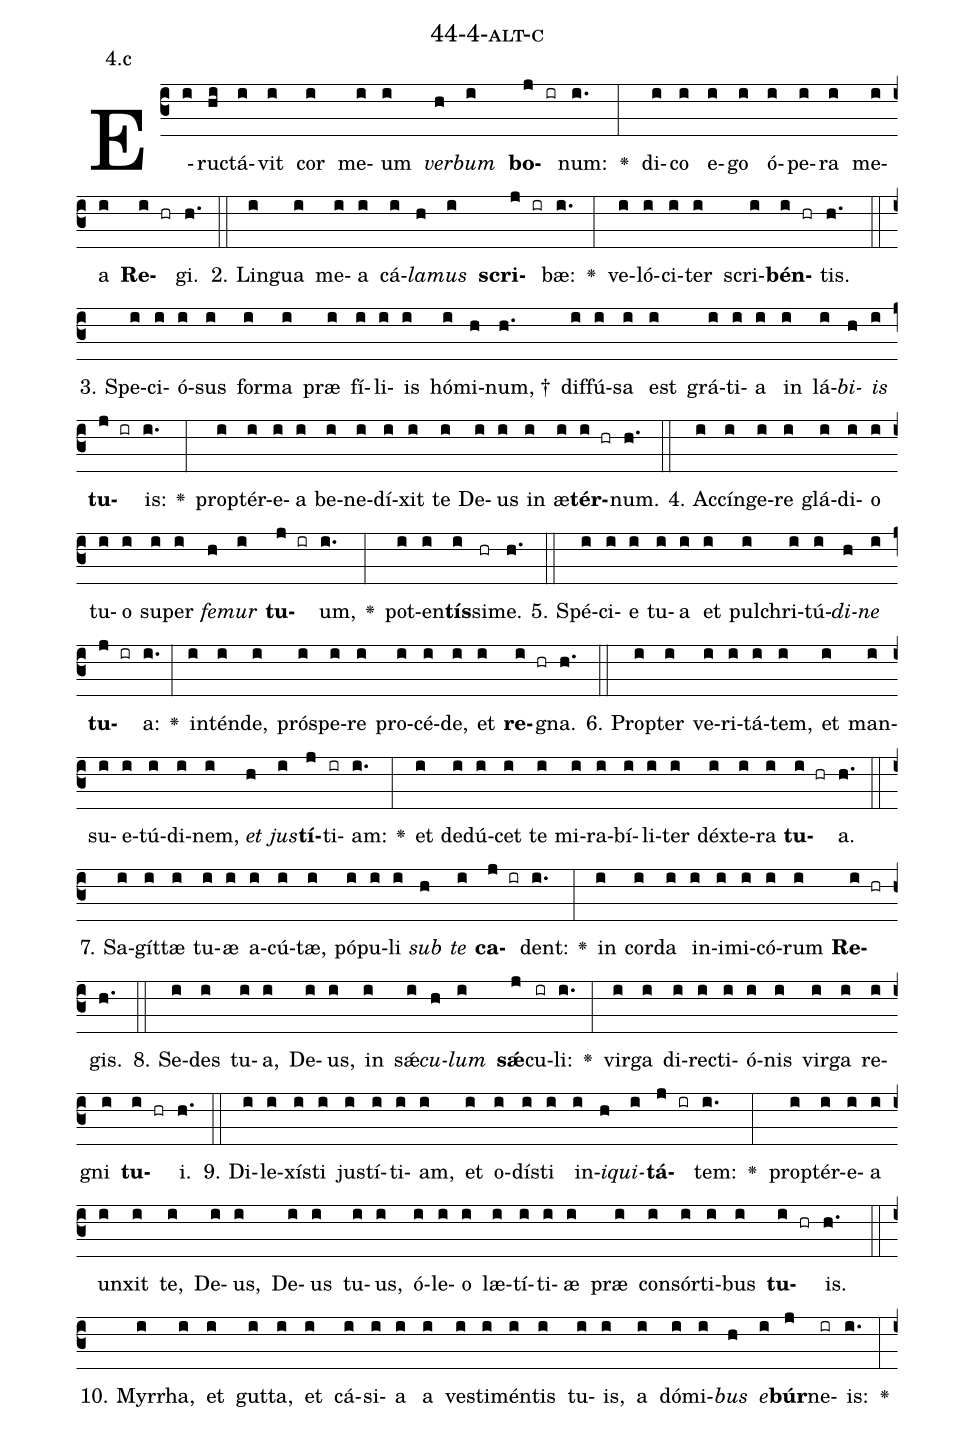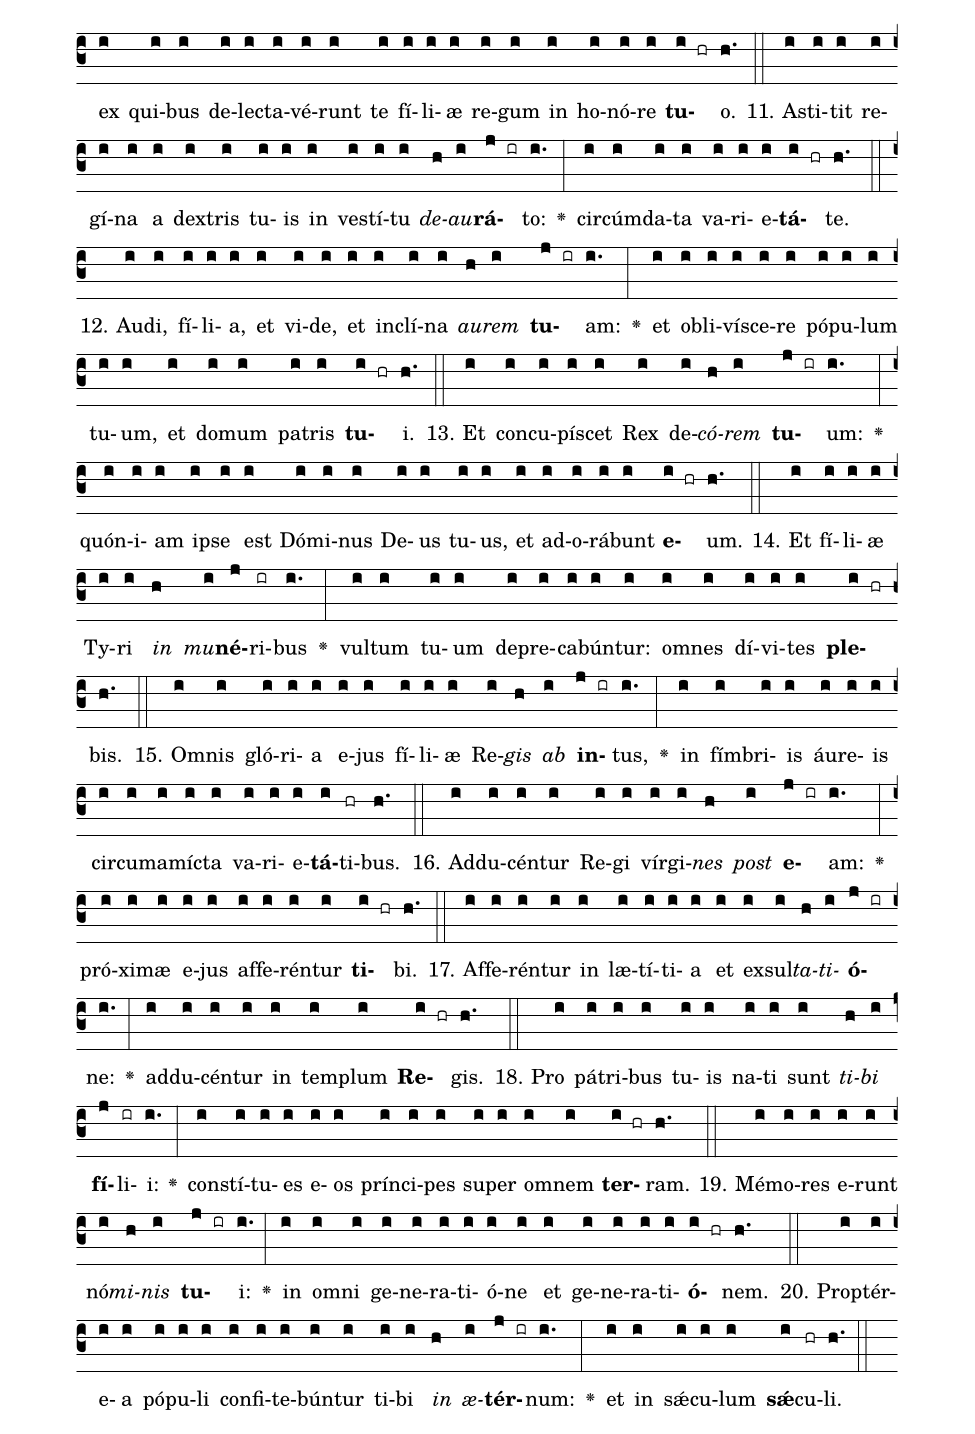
name: 44-4-alt-c;
annotation: 4.c;
%%
(c3)E(i)ruc(hi)tá(i)vit(i) cor(i) me(i)um(i) <i>ver</i>(h)<i>bum</i>(i) <b>bo</b>(j ir)num:(i.) <v>\greheightstar</v>(:) di(i)co(i) e(i)go(i) ó(i)pe(i)ra(i) me(i)a(i) <b>Re</b>(i hr)gi.(h.) (::)
2. Lin(i)gua(i) me(i)a(i) cá(i)<i>la</i>(h)<i>mus</i>(i) <b>scri</b>(j ir)bæ:(i.) <v>\greheightstar</v>(:) ve(i)ló(i)ci(i)ter(i) scri(i)<b>bén</b>(i hr)tis.(h.) (::)
3. Spe(i)ci(i)ó(i)sus(i) for(i)ma(i) præ(i) fí(i)li(i)is(i) hó(i)mi(h)num, †(h.) dif(i)fú(i)sa(i) est(i) grá(i)ti(i)a(i) in(i) lá(i)<i>bi</i>(h)<i>is</i>(i) <b>tu</b>(j ir)is:(i.) <v>\greheightstar</v>(:) prop(i)tér(i)e(i)a(i) be(i)ne(i)dí(i)xit(i) te(i) De(i)us(i) in(i) æ(i)<b>tér</b>(i hr)num.(h.) (::)
4. Ac(i)cín(i)ge(i)re(i) glá(i)di(i)o(i) tu(i)o(i) su(i)per(i) <i>fe</i>(h)<i>mur</i>(i) <b>tu</b>(j ir)um,(i.) <v>\greheightstar</v>(:) pot(i)en(i)<b>tís</b>(i)si(hr)me.(h.) (::)
5. Spé(i)ci(i)e(i) tu(i)a(i) et(i) pul(i)chri(i)tú(i)<i>di</i>(h)<i>ne</i>(i) <b>tu</b>(j ir)a:(i.) <v>\greheightstar</v>(:) in(i)tén(i)de,(i) pró(i)spe(i)re(i) pro(i)cé(i)de,(i) et(i) <b>re</b>(i hr)gna.(h.) (::)
6. Prop(i)ter(i) ve(i)ri(i)tá(i)tem,(i) et(i) man(i)su(i)e(i)tú(i)di(i)nem,(i) <i>et</i>(h) <i>jus</i>(i)<b>tí</b>(j)ti(ir)am:(i.) <v>\greheightstar</v>(:) et(i) de(i)dú(i)cet(i) te(i) mi(i)ra(i)bí(i)li(i)ter(i) déx(i)te(i)ra(i) <b>tu</b>(i hr)a.(h.) (::)
7. Sa(i)gít(i)tæ(i) tu(i)æ(i) a(i)cú(i)tæ,(i) pó(i)pu(i)li(i) <i>sub</i>(h) <i>te</i>(i) <b>ca</b>(j ir)dent:(i.) <v>\greheightstar</v>(:) in(i) cor(i)da(i) in(i)i(i)mi(i)có(i)rum(i) <b>Re</b>(i hr)gis.(h.) (::)
8. Se(i)des(i) tu(i)a,(i) De(i)us,(i) in(i) sǽ(i)<i>cu</i>(h)<i>lum</i>(i) <b>sǽ</b>(j)cu(ir)li:(i.) <v>\greheightstar</v>(:) vir(i)ga(i) di(i)rec(i)ti(i)ó(i)nis(i) vir(i)ga(i) re(i)gni(i) <b>tu</b>(i hr)i.(h.) (::)
9. Di(i)le(i)xís(i)ti(i) jus(i)tí(i)ti(i)am,(i) et(i) o(i)dís(i)ti(i) in(i)<i>i</i>(h)<i>qui</i>(i)<b>tá</b>(j ir)tem:(i.) <v>\greheightstar</v>(:) prop(i)tér(i)e(i)a(i) un(i)xit(i) te,(i) De(i)us,(i) De(i)us(i) tu(i)us,(i) ó(i)le(i)o(i) læ(i)tí(i)ti(i)æ(i) præ(i) con(i)sór(i)ti(i)bus(i) <b>tu</b>(i hr)is.(h.) (::)
10. Myr(i)rha,(i) et(i) gut(i)ta,(i) et(i) cá(i)si(i)a(i) a(i) ves(i)ti(i)mén(i)tis(i) tu(i)is,(i) a(i) dó(i)mi(i)<i>bus</i>(h) <i>e</i>(i)<b>búr</b>(j)ne(ir)is:(i.) <v>\greheightstar</v>(:) ex(i) qui(i)bus(i) de(i)lec(i)ta(i)vé(i)runt(i) te(i) fí(i)li(i)æ(i) re(i)gum(i) in(i) ho(i)nó(i)re(i) <b>tu</b>(i hr)o.(h.) (::)
11. A(i)sti(i)tit(i) re(i)gí(i)na(i) a(i) dex(i)tris(i) tu(i)is(i) in(i) ves(i)tí(i)tu(i) <i>de</i>(h)<i>au</i>(i)<b>rá</b>(j ir)to:(i.) <v>\greheightstar</v>(:) cir(i)cúm(i)da(i)ta(i) va(i)ri(i)e(i)<b>tá</b>(i hr)te.(h.) (::)
12. Au(i)di,(i) fí(i)li(i)a,(i) et(i) vi(i)de,(i) et(i) in(i)clí(i)na(i) <i>au</i>(h)<i>rem</i>(i) <b>tu</b>(j ir)am:(i.) <v>\greheightstar</v>(:) et(i) ob(i)li(i)ví(i)sce(i)re(i) pó(i)pu(i)lum(i) tu(i)um,(i) et(i) do(i)mum(i) pa(i)tris(i) <b>tu</b>(i hr)i.(h.) (::)
13. Et(i) con(i)cu(i)pí(i)scet(i) Rex(i) de(i)<i>có</i>(h)<i>rem</i>(i) <b>tu</b>(j ir)um:(i.) <v>\greheightstar</v>(:) quón(i)i(i)am(i) ip(i)se(i) est(i) Dó(i)mi(i)nus(i) De(i)us(i) tu(i)us,(i) et(i) ad(i)o(i)rá(i)bunt(i) <b>e</b>(i hr)um.(h.) (::)
14. Et(i) fí(i)li(i)æ(i) Ty(i)ri(i) <i>in</i>(h) <i>mu</i>(i)<b>né</b>(j)ri(ir)bus(i.) <v>\greheightstar</v>(:) vul(i)tum(i) tu(i)um(i) de(i)pre(i)ca(i)bún(i)tur:(i) om(i)nes(i) dí(i)vi(i)tes(i) <b>ple</b>(i hr)bis.(h.) (::)
15. Om(i)nis(i) gló(i)ri(i)a(i) e(i)jus(i) fí(i)li(i)æ(i) Re(i)<i>gis</i>(h) <i>ab</i>(i) <b>in</b>(j ir)tus,(i.) <v>\greheightstar</v>(:) in(i) fím(i)bri(i)is(i) áu(i)re(i)is(i) cir(i)cum(i)a(i)míc(i)ta(i) va(i)ri(i)e(i)<b>tá</b>(i)ti(hr)bus.(h.) (::)
16. Ad(i)du(i)cén(i)tur(i) Re(i)gi(i) vír(i)gi(i)<i>nes</i>(h) <i>post</i>(i) <b>e</b>(j ir)am:(i.) <v>\greheightstar</v>(:) pró(i)xi(i)mæ(i) e(i)jus(i) af(i)fe(i)rén(i)tur(i) <b>ti</b>(i hr)bi.(h.) (::)
17. Af(i)fe(i)rén(i)tur(i) in(i) læ(i)tí(i)ti(i)a(i) et(i) ex(i)sul(i)<i>ta</i>(h)<i>ti</i>(i)<b>ó</b>(j ir)ne:(i.) <v>\greheightstar</v>(:) ad(i)du(i)cén(i)tur(i) in(i) tem(i)plum(i) <b>Re</b>(i hr)gis.(h.) (::)
18. Pro(i) pá(i)tri(i)bus(i) tu(i)is(i) na(i)ti(i) sunt(i) <i>ti</i>(h)<i>bi</i>(i) <b>fí</b>(j)li(ir)i:(i.) <v>\greheightstar</v>(:) con(i)stí(i)tu(i)es(i) e(i)os(i) prín(i)ci(i)pes(i) su(i)per(i) om(i)nem(i) <b>ter</b>(i hr)ram.(h.) (::)
19. Mé(i)mo(i)res(i) e(i)runt(i) nó(i)<i>mi</i>(h)<i>nis</i>(i) <b>tu</b>(j ir)i:(i.) <v>\greheightstar</v>(:) in(i) om(i)ni(i) ge(i)ne(i)ra(i)ti(i)ó(i)ne(i) et(i) ge(i)ne(i)ra(i)ti(i)<b>ó</b>(i hr)nem.(h.) (::)
20. Prop(i)tér(i)e(i)a(i) pó(i)pu(i)li(i) con(i)fi(i)te(i)bún(i)tur(i) ti(i)bi(i) <i>in</i>(h) <i>æ</i>(i)<b>tér</b>(j ir)num:(i.) <v>\greheightstar</v>(:) et(i) in(i) sǽ(i)cu(i)lum(i) <b>sǽ</b>(i)cu(hr)li.(h.) (::)
